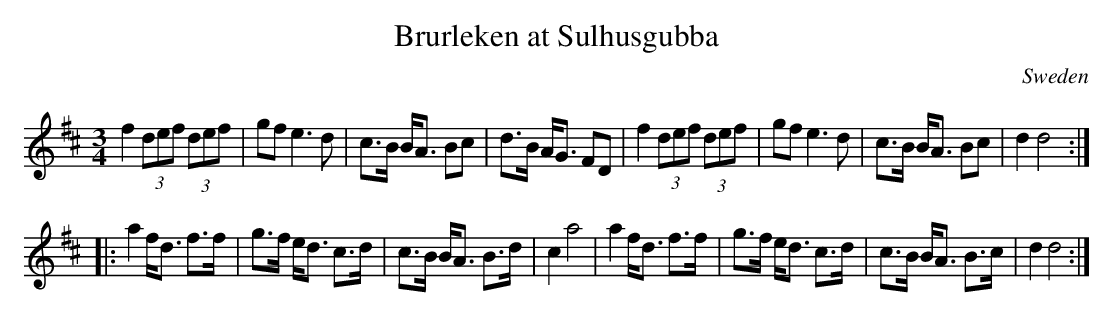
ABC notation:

X:1
T:Brurleken at Sulhusgubba
L:1/8
M:3/4
O:Sweden
K:D major
f2 (3def (3def | gf e3d | c>B B<A Bc | d>B A<G FD | \
f2 (3def (3def | gf e3d | c>B B<A Bc | d2 d4 ::
a2 f<d f>f | g>f e<d c>d | c>B B<A B>d | c2 a4 |\
a2 f<d f>f | g>f e<d c>d | c>B B<A B>c | d2 d4:|
